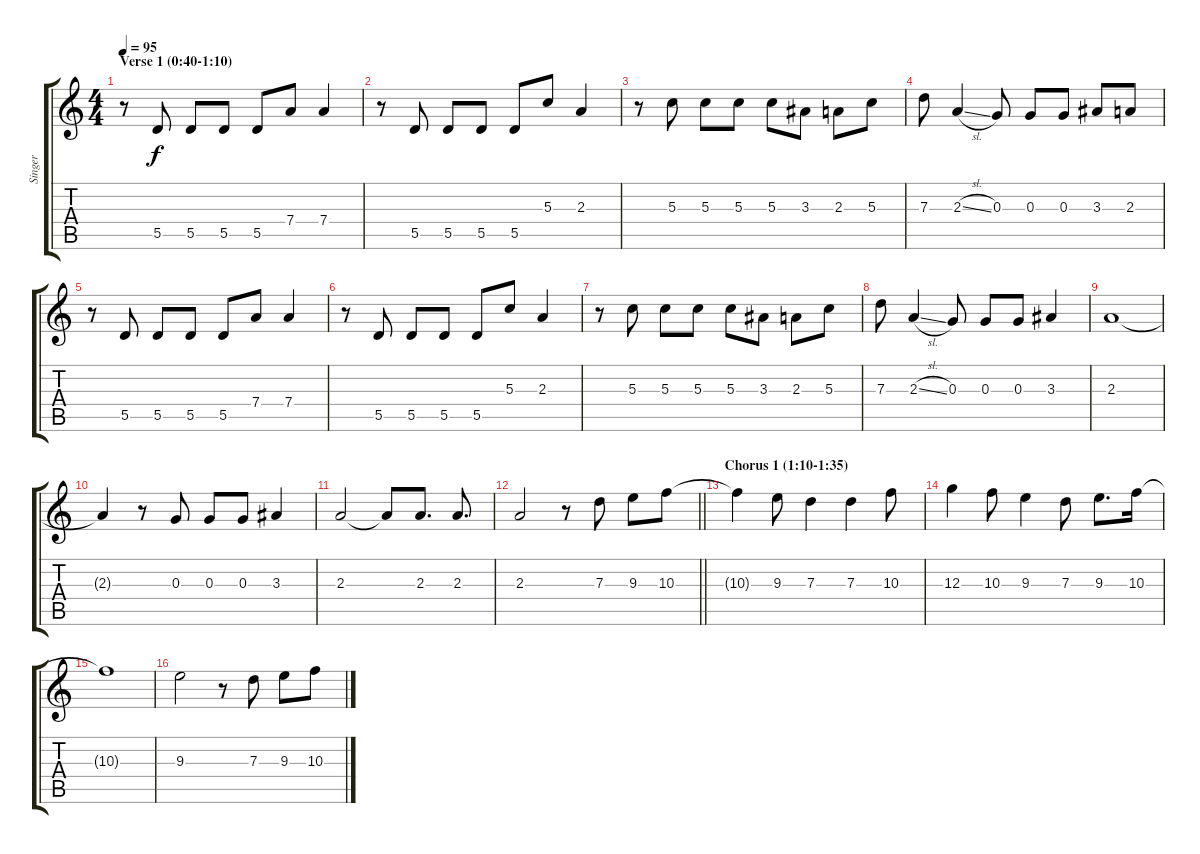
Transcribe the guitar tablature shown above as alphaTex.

\track ("Singer" "Singer") {instrument overdrivenguitar}
\staff {score tabs}
\tuning (E4 B3 G3 D3 A2 E2) {hide}
\ts (4 4)
\section ("" "Verse 1 (0:40-1:10)")
\tempo 95
\clef g2
\ks c
r.8{dy f} 5.5.8 5.5.8 5.5.8 5.5.8 7.4.8 7.4.4 |
r.8 5.5.8 5.5.8 5.5.8 5.5.8 5.3.8 2.3.4 |
r.8 5.3.8 5.3.8 5.3.8 5.3.8 3.3.8 2.3.8 5.3.8 |
7.3.8 2.3{sl}.4 0.3.8 0.3.8 0.3.8 3.3.8 2.3.8 |
r.8 5.5.8 5.5.8 5.5.8 5.5.8 7.4.8 7.4.4 |
r.8 5.5.8 5.5.8 5.5.8 5.5.8 5.3.8 2.3.4 |
r.8 5.3.8 5.3.8 5.3.8 5.3.8 3.3.8 2.3.8 5.3.8 |
7.3.8 2.3{sl}.4 0.3.8 0.3.8 0.3.8 3.3.4 |
2.3.1 |
2.3{t}.4 r.8 0.3.8 0.3.8 0.3.8 3.3.4 |
2.3.2 2.3{t}.8 2.3.8{d} 2.3.8{d} |
\barLineRight lightlight
2.3.2 r.8 7.3.8 9.3.8 10.3.8 |
\section ("" "Chorus 1 (1:10-1:35)")
10.3{t}.4 9.3.8 7.3.4 7.3.4 10.3.8 |
12.3.4 10.3.8 9.3.4 7.3.8 9.3.8{d} 10.3.16 |
10.3{t}.1 |
9.3.2 r.8 7.3.8 9.3.8 10.3.8
